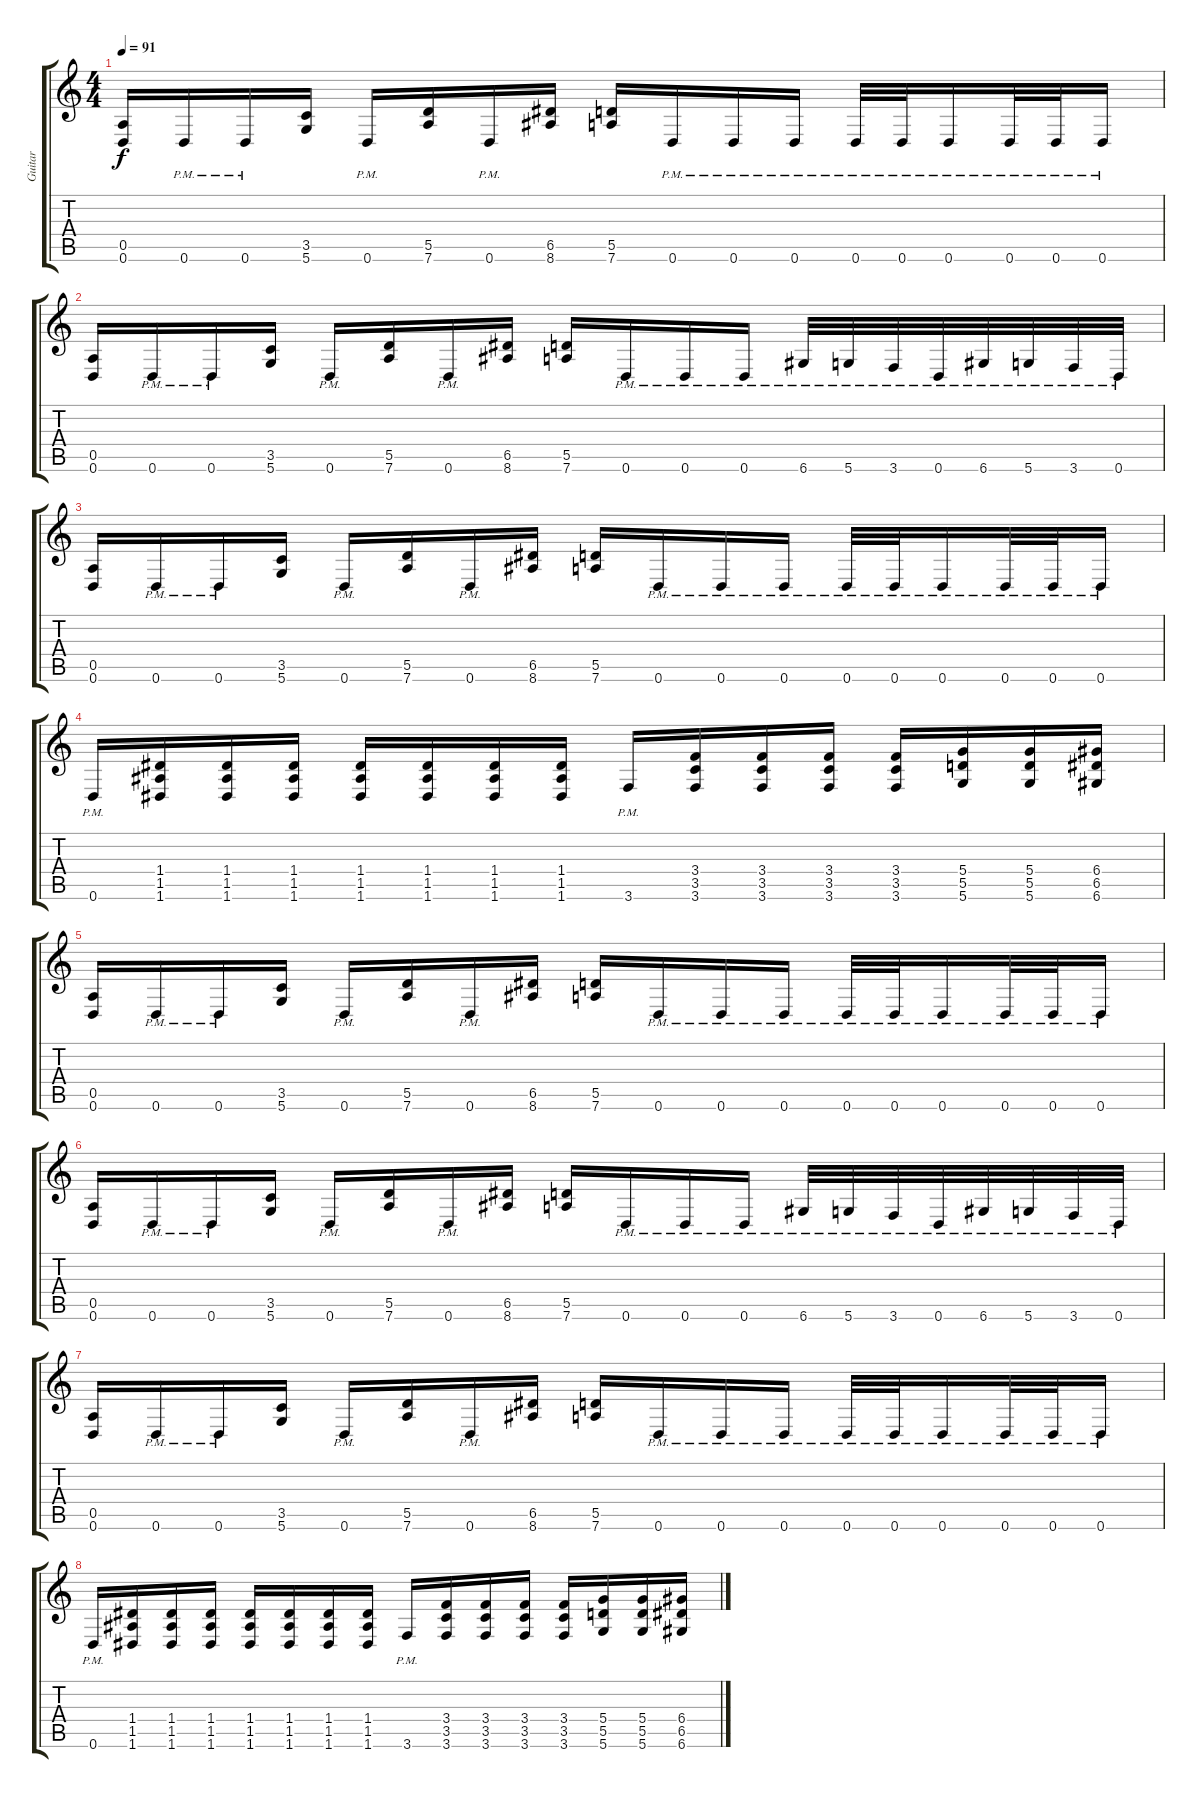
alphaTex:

\track ("Guitar" "Guitar") {instrument overdrivenguitar}
\staff {score tabs}
\tuning (E4 B3 G3 D3 A2 D2) {hide}
\ts (4 4)
\tempo 91
\clef g2
\ks c
(0.5 0.6).16{dy f} 0.6{pm}.16 0.6{pm}.16 (3.5 5.6).16 0.6{pm}.16 (5.5 7.6).16 0.6{pm}.16 (6.5 8.6).16 (5.5 7.6).16 0.6{pm}.16 0.6{pm}.16 0.6{pm}.16 0.6{pm}.32 0.6{pm}.32 0.6{pm}.16 0.6{pm}.32 0.6{pm}.32 0.6{pm}.16 |
(0.5 0.6).16 0.6{pm}.16 0.6{pm}.16 (3.5 5.6).16 0.6{pm}.16 (5.5 7.6).16 0.6{pm}.16 (6.5 8.6).16 (5.5 7.6).16 0.6{pm}.16 0.6{pm}.16 0.6{pm}.16 6.6{pm}.32 5.6{pm}.32 3.6{pm}.32 0.6{pm}.32 6.6{pm}.32 5.6{pm}.32 3.6{pm}.32 0.6{pm}.32 |
(0.5 0.6).16 0.6{pm}.16 0.6{pm}.16 (3.5 5.6).16 0.6{pm}.16 (5.5 7.6).16 0.6{pm}.16 (6.5 8.6).16 (5.5 7.6).16 0.6{pm}.16 0.6{pm}.16 0.6{pm}.16 0.6{pm}.32 0.6{pm}.32 0.6{pm}.16 0.6{pm}.32 0.6{pm}.32 0.6{pm}.16 |
0.6{pm}.16 (1.4 1.5 1.6).16 (1.4 1.5 1.6).16 (1.4 1.5 1.6).16 (1.4 1.5 1.6).16 (1.4 1.5 1.6).16 (1.4 1.5 1.6).16 (1.4 1.5 1.6).16 3.6{pm}.16 (3.4 3.5 3.6).16 (3.4 3.5 3.6).16 (3.4 3.5 3.6).16 (3.4 3.5 3.6).16 (5.4 5.5 5.6).16 (5.4 5.5 5.6).16 (6.4 6.5 6.6).16 |
(0.5 0.6).16 0.6{pm}.16 0.6{pm}.16 (3.5 5.6).16 0.6{pm}.16 (5.5 7.6).16 0.6{pm}.16 (6.5 8.6).16 (5.5 7.6).16 0.6{pm}.16 0.6{pm}.16 0.6{pm}.16 0.6{pm}.32 0.6{pm}.32 0.6{pm}.16 0.6{pm}.32 0.6{pm}.32 0.6{pm}.16 |
(0.5 0.6).16 0.6{pm}.16 0.6{pm}.16 (3.5 5.6).16 0.6{pm}.16 (5.5 7.6).16 0.6{pm}.16 (6.5 8.6).16 (5.5 7.6).16 0.6{pm}.16 0.6{pm}.16 0.6{pm}.16 6.6{pm}.32 5.6{pm}.32 3.6{pm}.32 0.6{pm}.32 6.6{pm}.32 5.6{pm}.32 3.6{pm}.32 0.6{pm}.32 |
(0.5 0.6).16 0.6{pm}.16 0.6{pm}.16 (3.5 5.6).16 0.6{pm}.16 (5.5 7.6).16 0.6{pm}.16 (6.5 8.6).16 (5.5 7.6).16 0.6{pm}.16 0.6{pm}.16 0.6{pm}.16 0.6{pm}.32 0.6{pm}.32 0.6{pm}.16 0.6{pm}.32 0.6{pm}.32 0.6{pm}.16 |
0.6{pm}.16 (1.4 1.5 1.6).16 (1.4 1.5 1.6).16 (1.4 1.5 1.6).16 (1.4 1.5 1.6).16 (1.4 1.5 1.6).16 (1.4 1.5 1.6).16 (1.4 1.5 1.6).16 3.6{pm}.16 (3.4 3.5 3.6).16 (3.4 3.5 3.6).16 (3.4 3.5 3.6).16 (3.4 3.5 3.6).16 (5.4 5.5 5.6).16 (5.4 5.5 5.6).16 (6.4 6.5 6.6).16
